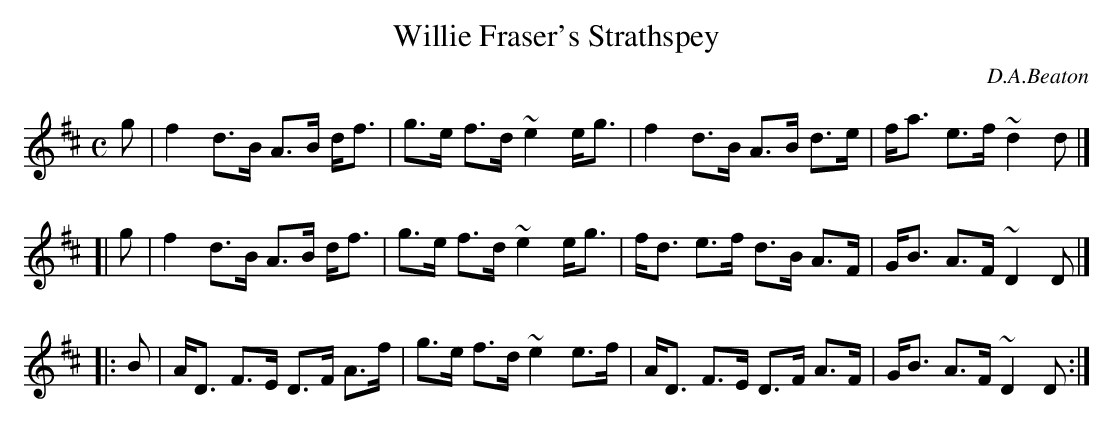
X:1
T: Willie Fraser's Strathspey
C: D.A.Beaton
M: C
L: 1/8
K: D
   g | f2  d>B A>B d<f | g>e f>d ~e2 e<g | f2  d>B A>B d>e | f<a e>f ~d2 d |]
[| g | f2  d>B A>B d<f | g>e f>d ~e2 e<g | f<d e>f d>B A>F | G<B A>F ~D2 D |]
|: B | A<D F>E D>F A>f | g>e f>d ~e2 e>f | A<D F>E D>F A>F | G<B A>F ~D2 D :|
